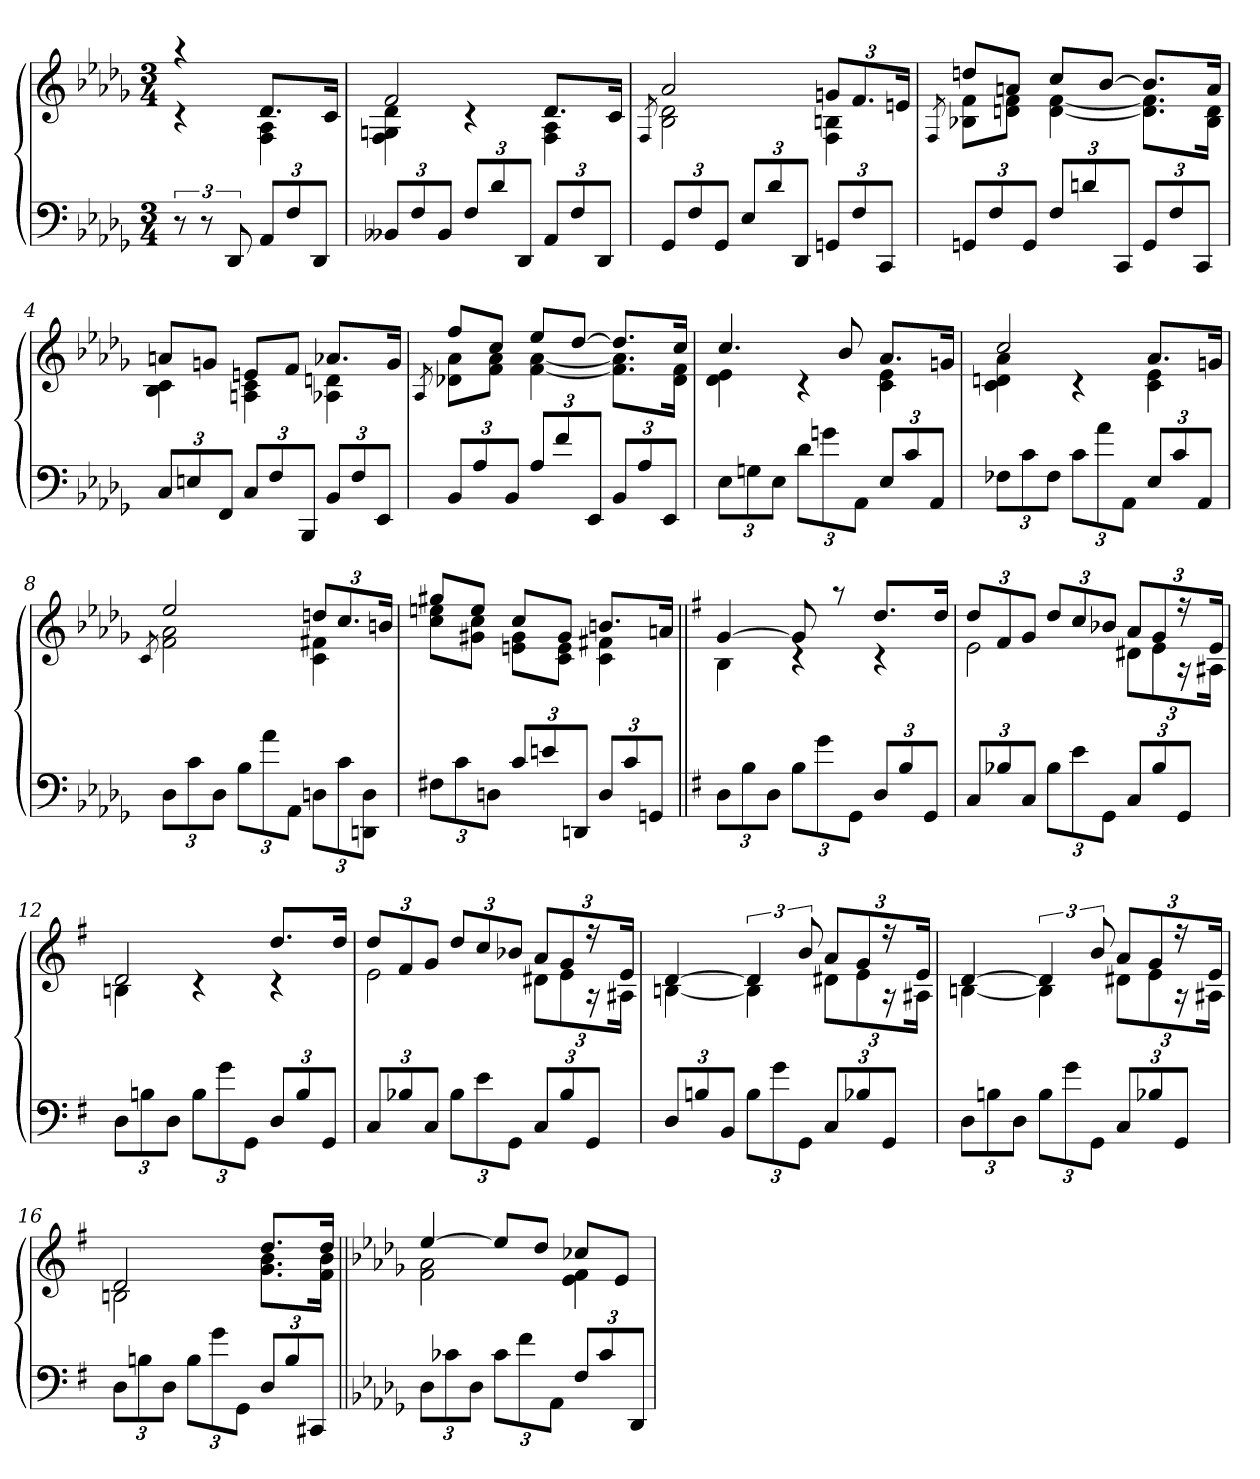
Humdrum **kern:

**kern	**kern
*part1	*part1
*staff2	*staff1
*clefF4	*clefG2
*k[b-e-a-d-g-]	*k[b-e-a-d-g-]
*D-:	*D-:
*M3/4	*M3/4
=	=
*	*^
12r	4raa	4rc
12r	.	.
12DD-	.	.
12AA-/L	8.d-L	4F 4A-
12F/	.	.
12DD-/J	.	.
.	16cJk	.
=1	=1	=1
12BB--X/L	2f	4F 4Gn 4d-
12F/	.	.
12BB--/J	.	.
12F/L	.	4rc
12d-/	.	.
12DD-/J	.	.
12AA-/L	8.d-L	4F 4A-
12F/	.	.
12DD-/J	.	.
.	16cJk	.
=2	=2	=2
.	8qF/	.
12GG-/L	2a-	2B- 2d-
12F/	.	.
12GG-/J	.	.
12E-/L	.	.
12d-/	.	.
12DD-/J	.	.
12GGn/L	12gnL	4F 4Bn
12F/	12.f	.
12CC/J	.	.
.	24enJk	.
=3	=3	=3
.	8qF/	.
12GGn/L	8ddnL	8B-X 8fL
12F/	.	.
.	8anJ	8dn 8fJ
12GG/J	.	.
12F/L	8ccL	[4d [4f
12dn/	.	.
.	[8b-J	.
12CC/J	.	.
12GG/L	8.b-L]	8.d] 8.f]L
12F/	.	.
12CC/J	.	.
.	16aJk	16B- 16dJk
=4	=4	=4
12C/L	8anL	4B- 4c
12En/	.	.
.	8gnJ	.
12FF/J	.	.
12C/L	8enL	4An 4c
12F/	.	.
.	8fJ	.
12BBB-/J	.	.
12BB-/L	8.a-XL	4A-X 4dn
12F/	.	.
12EE-/J	.	.
.	16gJk	.
=5	=5	=5
.	8qA-/	.
12BB-/L	8ffL	8d-X 8a-L
12A-/	.	.
.	8ccJ	8f 8a-J
12BB-/J	.	.
12A-/L	8ee-L	[4f [4a-
12f/	.	.
.	[8dd-J	.
12EE-/J	.	.
12BB-/L	8.dd-L]	8.f] 8.a-]L
12A-/	.	.
12EE-/J	.	.
.	16ccJk	16d- 16fJk
=6	=6	=6
12E-\L	4.cc	4d- 4e-
12Gn\	.	.
12E-\J	.	.
12d-\L	.	4rc
12gn\	.	.
.	8b-	.
12AA-\J	.	.
12E-/L	8.a-L	4c 4e-
12c/	.	.
12AA-/J	.	.
.	16gnJk	.
=7	=7	=7
12F-X\L	2cc	4c 4dn 4a-
12c\	.	.
12F-\J	.	.
12c\L	.	4rc
12a-\	.	.
12AA-\J	.	.
12E-/L	8.a-L	4c 4e-
12c/	.	.
12AA-/J	.	.
.	16gnJk	.
=8	=8	=8
.	8qc/	.
12D-\L	2ee-	2f 2a-
12c\	.	.
12D-\J	.	.
12B-\L	.	.
12a-\	.	.
12AA-\J	.	.
12Dn\L	12ddnL	4c 4f#X
12c\	12.cc	.
12DDn\ 12D\J	.	.
.	24bnJk	.
=9	=9	=9
12F#X\L	8gg#XL	8cc 8eenL
12c\	.	.
.	8eeJ	8g#X 8ccJ
12Dn\J	.	.
12c/L	8ccL	8en 8g#L
12en/	.	.
.	8g#J	8c 8eJ
12DDn/J	.	.
12D/L	8.bnL	4c 4f#X
12c/	.	.
12GGn/J	.	.
.	16anJk	.
=10||	=10||	=10||
*k[f#]	*k[f#]	*
12D\L	[4g	4B
12B\	.	.
12D\J	.	.
12B\L	8g]	4rc
12g\	.	.
.	8raa	.
12GG\J	.	.
12D/L	8.ddL	4rc
12B/	.	.
12GG/J	.	.
.	16ddJk	.
=11	=11	=11
12C/L	12ddL	2e
12B-X/	12f#	.
12C/J	12gJ	.
12B-\L	12ddL	.
12e\	12cc	.
12GG\J	12b-XJ	.
12C/L	12aL	12d#XL
12B-/	12g	12e
12GG/J	24r	24r
.	24eJk	24A#XJk
=12	=12	=12
12D\L	2d	4Bn
12Bn\	.	.
12D\J	.	.
12B\L	.	4rc
12g\	.	.
12GG\J	.	.
12D/L	8.ddL	4rc
12B/	.	.
12GG/J	.	.
.	16ddJk	.
=13	=13	=13
12C/L	12ddL	2e
12B-X/	12f#	.
12C/J	12gJ	.
12B-\L	12ddL	.
12e\	12cc	.
12GG\J	12b-XJ	.
12C/L	12aL	12d#XL
12B-/	12g	12e
12GG/J	24r	24r
.	24eJk	24A#XJk
=14	=14	=14
12D/L	[4d	[4Bn
12Bn/	.	.
12BB/J	.	.
12B\L	6d]	4B]
12g\	.	.
12GG\J	12b	.
12C/L	12aL	12d#XL
12B-X/	12g	12e
12GG/J	24r	24r
.	24eJk	24A#XJk
=15	=15	=15
12D\L	[4d	[4Bn
12Bn\	.	.
12D\J	.	.
12B\L	6d]	4B]
12g\	.	.
12GG\J	12b	.
12C/L	12aL	12d#XL
12B-X/	12g	12e
12GG/J	24r	24r
.	24eJk	24A#XJk
=16	=16	=16
12D\L	2d	2Bn
12Bn\	.	.
12D\J	.	.
12B\L	.	.
12g\	.	.
12GG\J	.	.
12D/L	8.ddL	8.g 8.bL
12B/	.	.
12CC#X/J	.	.
.	16ddJk	16f# 16bJk
=17||	=17||	=17||
*k[b-e-a-d-g-]	*k[b-e-a-d-g-]	*
12D-\L	[4ee-	2f 2a-
12c-X\	.	.
12D-\J	.	.
12c-\L	8ee-L]	.
12f\	.	.
.	8dd-J	.
12AA-\J	.	.
12F/L	8cc-XL	4e- 4f
12c-/	.	.
.	8e-J	.
12DD-/J	.	.
*	*v	*v
=	=
*-	*-
